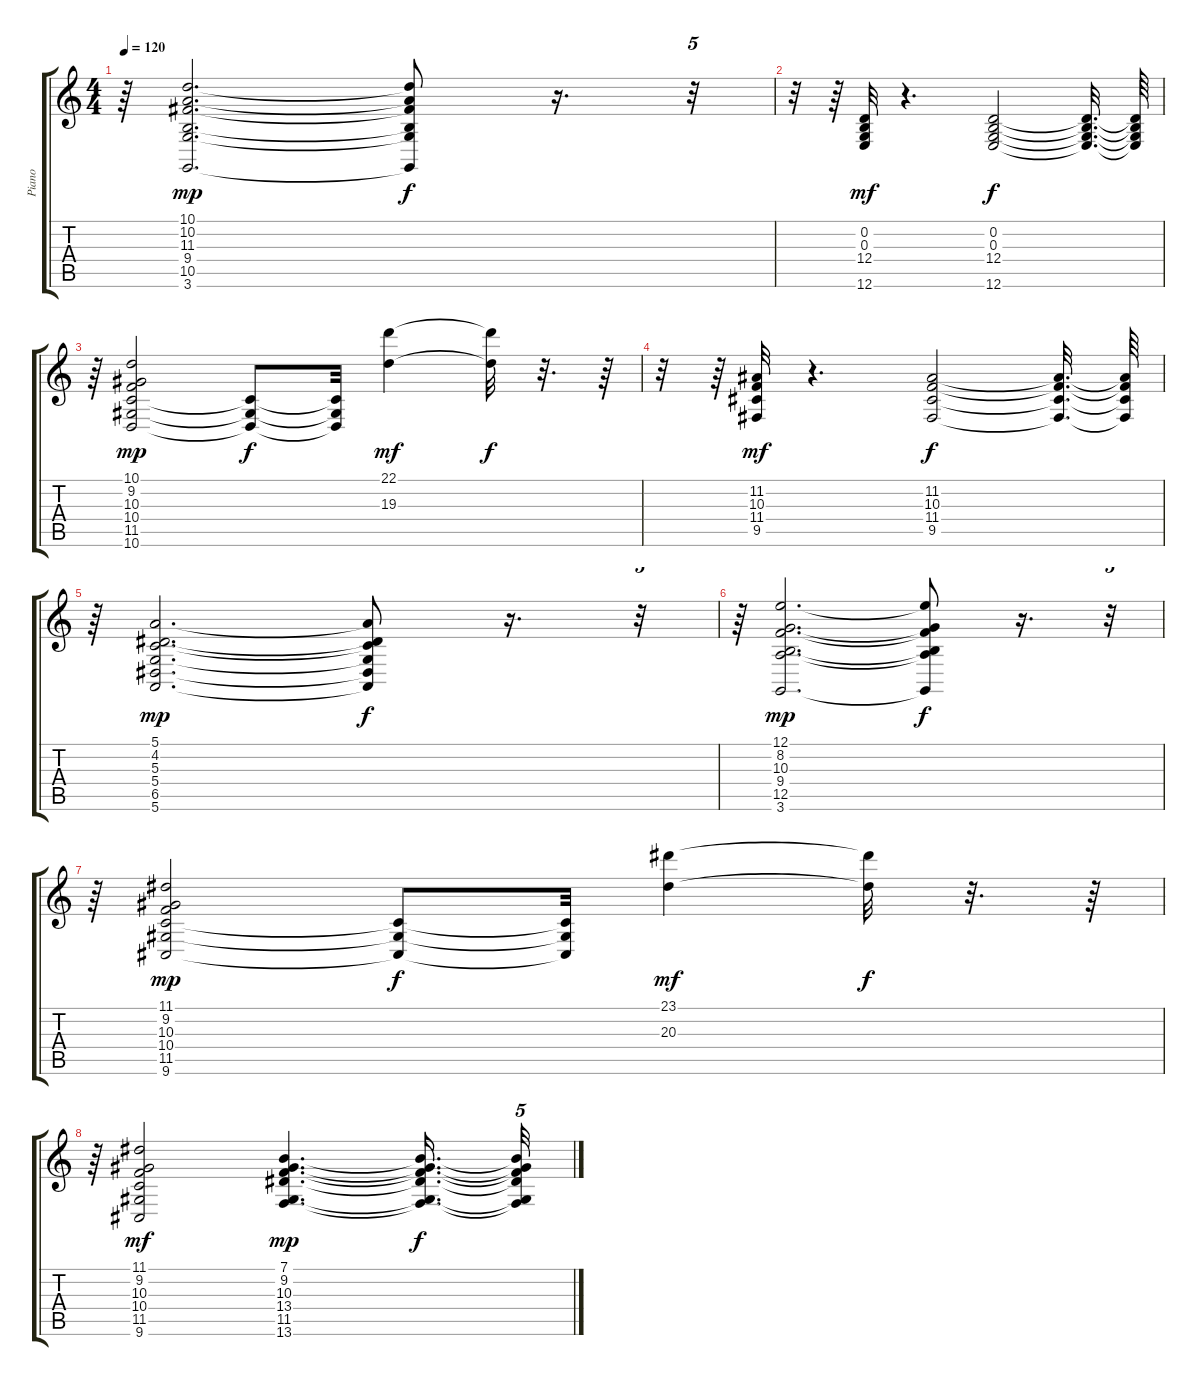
\track ("Piano" "Piano") {instrument electricpiano1}
\staff {score tabs}
\tuning (E4 B3 G3 D3 A2 E2) {hide}
\ts (4 4)
\tempo 120
\clef g2
\ks c
r.64{dy f} (10.1 10.2 11.3 9.4 10.5 3.6).2{d dy mp} (10.1{t} 10.2{t} 11.3{t} 9.4{t} 10.5{t} 3.6{t}).8{dy f} r.16{d} r.32{tu (5 4)} |
r.32 r.64 (0.2 0.3 12.4 12.6).32{dy mf} r.4{d} (0.2 0.3 12.4 12.6).2{dy f} (0.2{t} 0.3{t} 12.4{t} 12.6{t}).32{d} (0.2{t} 0.3{t} 12.4{t} 12.6{t}).64 |
r.64 (10.1 9.2 10.3 10.4 11.5 10.6).2{dy mp} (10.4{t} 11.5{t} 10.6{t}).8{dy f} (10.4{t} 11.5{t} 10.6{t}).32 (22.1 19.3).4{dy mf} (22.1{t} 19.3{t}).32{dy f} r.32{d} r.64 |
r.32 r.64 (11.2 10.3 11.4 9.5).32{dy mf} r.4{d} (11.2 10.3 11.4 9.5).2{dy f} (11.2{t} 10.3{t} 11.4{t} 9.5{t}).32{d} (11.2{t} 10.3{t} 11.4{t} 9.5{t}).64 |
r.64 (5.1 4.2 5.3 5.4 6.5 5.6).2{d dy mp} (5.1{t} 4.2{t} 5.3{t} 5.4{t} 6.5{t} 5.6{t}).8{dy f} r.16{d} r.32{tu (5 4)} |
r.64 (12.1 8.2 10.3 9.4 12.5 3.6).2{d dy mp} (12.1{t} 8.2{t} 10.3{t} 9.4{t} 12.5{t} 3.6{t}).8{dy f} r.16{d} r.32{tu (5 4)} |
r.64 (11.1 9.2 10.3 10.4 11.5 9.6).2{dy mp} (10.4{t} 11.5{t} 9.6{t}).8{dy f} (10.4{t} 11.5{t} 9.6{t}).32 (23.1 20.3).4{dy mf} (23.1{t} 20.3{t}).32{dy f} r.32{d} r.64 |
r.64 (11.1 9.2 10.3 10.4 11.5 9.6).2{dy mf} (7.1 9.2 10.3 13.4 11.5 13.6).4{d dy mp} (7.1{t} 9.2{t} 10.3{t} 13.4{t} 11.5{t} 13.6{t}).16{d dy f} (7.1{t} 9.2{t} 10.3{t} 13.4{t} 11.5{t} 13.6{t}).32{tu (5 4)}
